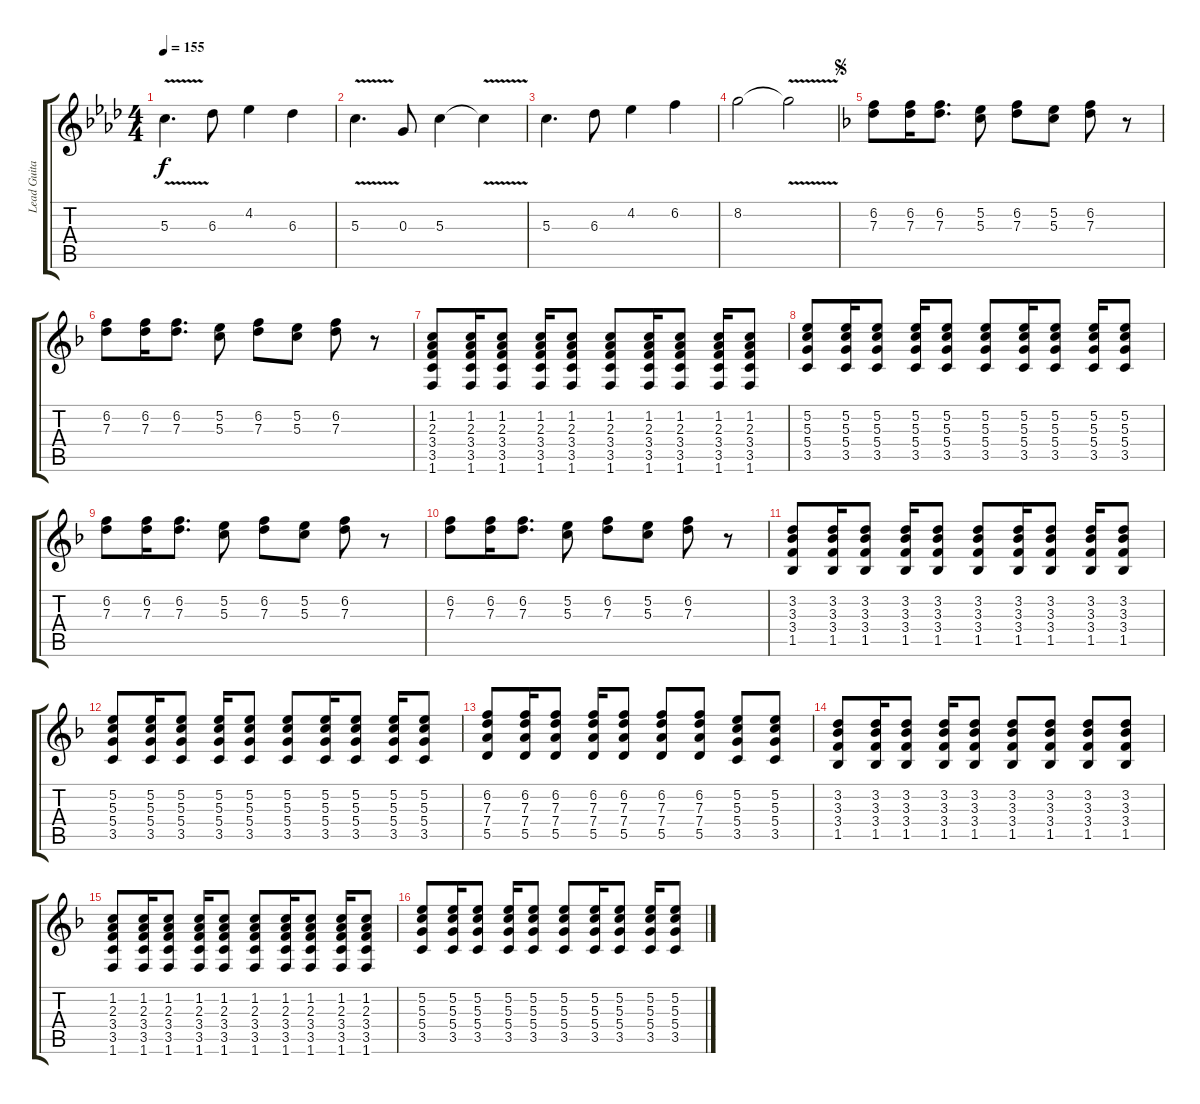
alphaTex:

\track ("Lead Guitar 1" "Lead Guita") {instrument distortionguitar}
\staff {score tabs}
\tuning (E4 B3 G3 D3 A2 E2) {hide}
\ts (4 4)
\tempo 155
\clef g2
\ks ab
5.3{v}.4{d dy f instrument distortionguitar} 6.3.8 4.2.4 6.3.4 |
5.3{v}.4{d} 0.3.8 5.3.4 5.3{v t}.4 |
5.3.4{d} 6.3.8 4.2.4 6.2.4 |
8.2.2 8.2{v t}.2 |
\jump segno
\ks f
(6.2 7.3).8 (6.2 7.3).16 (6.2 7.3).8{d} (5.2 5.3).8 (6.2 7.3).8 (5.2 5.3).8 (6.2 7.3).8 r.8 |
(6.2 7.3).8 (6.2 7.3).16 (6.2 7.3).8{d} (5.2 5.3).8 (6.2 7.3).8 (5.2 5.3).8 (6.2 7.3).8 r.8 |
(1.2 2.3 3.4 3.5 1.6).8 (1.2 2.3 3.4 3.5 1.6).16 (1.2 2.3 3.4 3.5 1.6).8 (1.2 2.3 3.4 3.5 1.6).16 (1.2 2.3 3.4 3.5 1.6).8 (1.2 2.3 3.4 3.5 1.6).8 (1.2 2.3 3.4 3.5 1.6).16 (1.2 2.3 3.4 3.5 1.6).8 (1.2 2.3 3.4 3.5 1.6).16 (1.2 2.3 3.4 3.5 1.6).8 |
(5.2 5.3 5.4 3.5).8 (5.2 5.3 5.4 3.5).16 (5.2 5.3 5.4 3.5).8 (5.2 5.3 5.4 3.5).16 (5.2 5.3 5.4 3.5).8 (5.2 5.3 5.4 3.5).8 (5.2 5.3 5.4 3.5).16 (5.2 5.3 5.4 3.5).8 (5.2 5.3 5.4 3.5).16 (5.2 5.3 5.4 3.5).8 |
(6.2 7.3).8 (6.2 7.3).16 (6.2 7.3).8{d} (5.2 5.3).8 (6.2 7.3).8 (5.2 5.3).8 (6.2 7.3).8 r.8 |
(6.2 7.3).8 (6.2 7.3).16 (6.2 7.3).8{d} (5.2 5.3).8 (6.2 7.3).8 (5.2 5.3).8 (6.2 7.3).8 r.8 |
(3.2 3.3 3.4 1.5).8 (3.2 3.3 3.4 1.5).16 (3.2 3.3 3.4 1.5).8 (3.2 3.3 3.4 1.5).16 (3.2 3.3 3.4 1.5).8 (3.2 3.3 3.4 1.5).8 (3.2 3.3 3.4 1.5).16 (3.2 3.3 3.4 1.5).8 (3.2 3.3 3.4 1.5).16 (3.2 3.3 3.4 1.5).8 |
(5.2 5.3 5.4 3.5).8 (5.2 5.3 5.4 3.5).16 (5.2 5.3 5.4 3.5).8 (5.2 5.3 5.4 3.5).16 (5.2 5.3 5.4 3.5).8 (5.2 5.3 5.4 3.5).8 (5.2 5.3 5.4 3.5).16 (5.2 5.3 5.4 3.5).8 (5.2 5.3 5.4 3.5).16 (5.2 5.3 5.4 3.5).8 |
(6.2 7.3 7.4 5.5).8 (6.2 7.3 7.4 5.5).16 (6.2 7.3 7.4 5.5).8 (6.2 7.3 7.4 5.5).16 (6.2 7.3 7.4 5.5).8 (6.2 7.3 7.4 5.5).8 (6.2 7.3 7.4 5.5).8 (5.2 5.3 5.4 3.5).8 (5.2 5.3 5.4 3.5).8 |
(3.2 3.3 3.4 1.5).8 (3.2 3.3 3.4 1.5).16 (3.2 3.3 3.4 1.5).8 (3.2 3.3 3.4 1.5).16 (3.2 3.3 3.4 1.5).8 (3.2 3.3 3.4 1.5).8 (3.2 3.3 3.4 1.5).8 (3.2 3.3 3.4 1.5).8 (3.2 3.3 3.4 1.5).8 |
(1.2 2.3 3.4 3.5 1.6).8 (1.2 2.3 3.4 3.5 1.6).16 (1.2 2.3 3.4 3.5 1.6).8 (1.2 2.3 3.4 3.5 1.6).16 (1.2 2.3 3.4 3.5 1.6).8 (1.2 2.3 3.4 3.5 1.6).8 (1.2 2.3 3.4 3.5 1.6).16 (1.2 2.3 3.4 3.5 1.6).8 (1.2 2.3 3.4 3.5 1.6).16 (1.2 2.3 3.4 3.5 1.6).8 |
(5.2 5.3 5.4 3.5).8 (5.2 5.3 5.4 3.5).16 (5.2 5.3 5.4 3.5).8 (5.2 5.3 5.4 3.5).16 (5.2 5.3 5.4 3.5).8 (5.2 5.3 5.4 3.5).8 (5.2 5.3 5.4 3.5).16 (5.2 5.3 5.4 3.5).8 (5.2 5.3 5.4 3.5).16 (5.2 5.3 5.4 3.5).8
